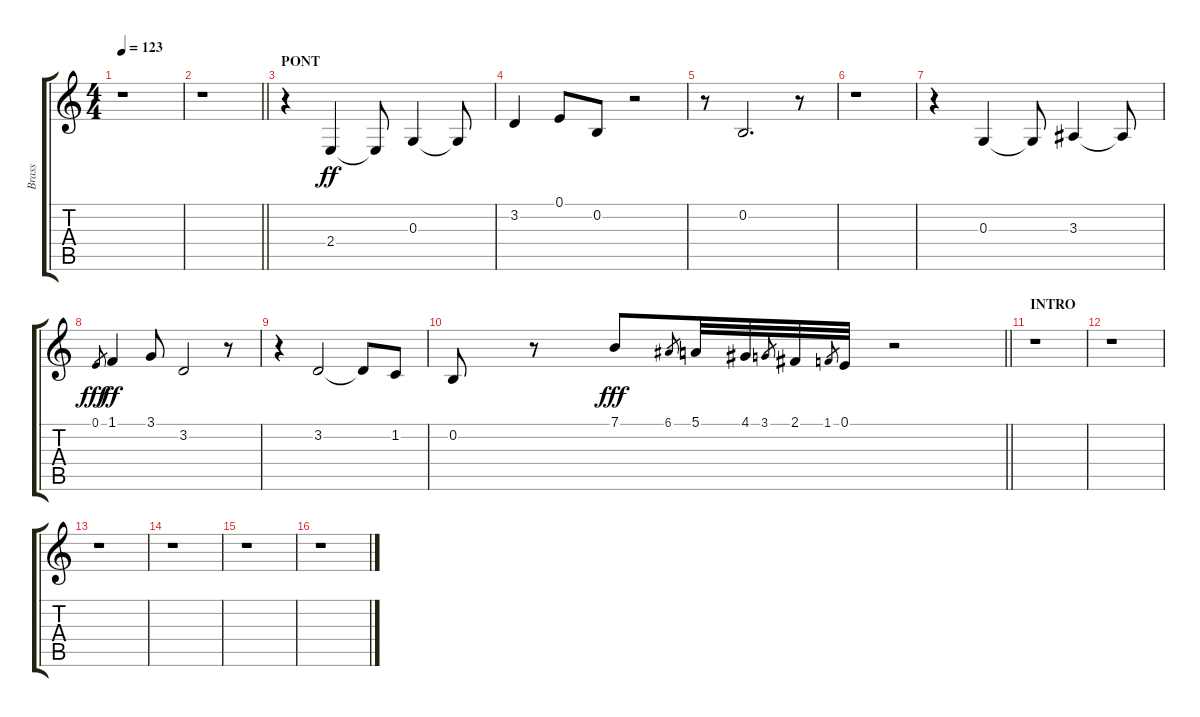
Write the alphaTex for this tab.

\track ("Brass" "Brass") {instrument trombone}
\staff {score tabs}
\tuning (E4 B3 G3 D3 A2 E2) {hide}
\ts (4 4)
\tempo 123
\clef g2
\ks c
r.1{dy ff} |
\barLineRight lightlight
r.1 |
\section ("" "PONT")
r.4 2.4.4 2.4{t}.8 0.3.4 0.3{t}.8 |
3.2.4 0.1.8 0.2.8 r.2 |
r.8 0.2.2{d} r.8 |
r.1 |
r.4 0.3.4 0.3{t}.8 3.3.4 3.3{t}.8 |
0.1.8{gr dy fff} 1.1.4{dy ff} 3.1.8 3.2.2 r.8 |
r.4 3.2.2 3.2{t}.8 1.2.8 |
\barLineRight lightlight
0.2.8 r.8 7.1.8{dy fff} 6.1.8{gr} 5.1.32 4.1.32 3.1.8{gr} 2.1.32 1.1.8{gr} 0.1.32 r.2 |
\section ("" "INTRO")
r.1 |
r.1 |
r.1 |
r.1 |
r.1 |
r.1
